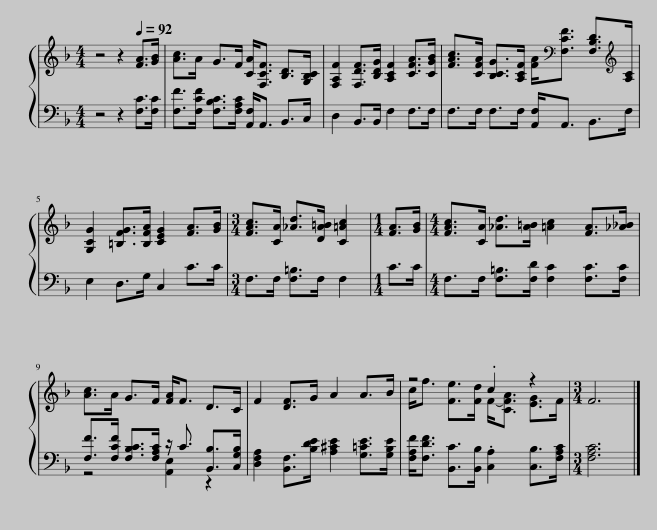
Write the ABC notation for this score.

X:1
%%score { ( 1 4 ) | ( 2 3 ) }
L:1/8
M:4/4
I:linebreak $
K:F
V:1 treble
V:4 treble
V:2 bass
V:3 bass
V:1
 z4 z2[Q:1/4=92] [FA]>[GB] | [Ac]>A G>F [CA]<[F,CF] [B,D]>[G,B,C] | [F,A,F]2 [F,DF]>[B,DG] [A,CF]2 [CFA]>[CGB] | [FAc]>[CFA] [B,CG]>[A,CF] [FA]<[K:bass][F,CF] [F,B,D]>[K:treble][A,C] |$ [G,CG]2 [=B,FG]>[B,FA] [CEG]2 [FA]>[GB] | %5
[M:3/4] [FAc]>[CA] [_Ad]>[DA=B] [C=Ac]2 |[M:1/4] [FA]>[GB] |[M:4/4] [FAc]>[CA] [_Ad]>[A=B] [=Ac]2 [FA]>[_A_B] |$ [Ac]>A G>F [FA]<F D>C | F2 [DF]>G A2 A>B | %10
 z4 .c2 z2 |[M:3/4] F6 |] %12
V:2
 z4 z2 [F,C]>[F,C] | [F,F]>[F,CF] [F,B,C]>[F,A,C] [A,,F,]<A,, B,,>C, | D,2 B,,>B,, F,2 F,>F, | F,>F, F,>F, [A,,F,]<A,, B,,>F, |$ E,2 D,>G, C,2 C>C | %5
[M:3/4] F,>F, [F,=B,]>F, F,2 |[M:1/4] C>C |[M:4/4] F,>F, [F,=B,]>[F,D] [F,C]2 [F,C]>[F,C] |$ [F,F]>[F,CF] [F,B,C]>[F,A,C] z/ C3/2 [B,,B,]>[C,G,B,] | [D,F,A,]2 [B,,F,]>[B,DE] [A,^CE]2 [G,=CE]>[G,B,E] | %10
 [F,A,F]<[F,DF] [B,,C]>[B,,B,] .[C,A,]2 [C,B,]>[F,A,C] |[M:3/4] [F,A,C]6 |] %12
V:3
 x8 | x8 | x8 | x8 |$ x8 | %5
[M:3/4] x6 |[M:1/4] x2 |[M:4/4] x8 |$ z4 [A,,E,]2 z2 | x8 | %10
 x8 |[M:3/4] x6 |] %12
V:4
 x8 | x8 | x8 | x9/2[K:bass] x3[K:treble] x/ |$ x8 | %5
[M:3/4] x6 |[M:1/4] x2 |[M:4/4] x8 |$ x8 | x8 | %10
 c<f [Fe]>[Fd] F-<[CFA] [EG]>F |[M:3/4] x6 |] %12
